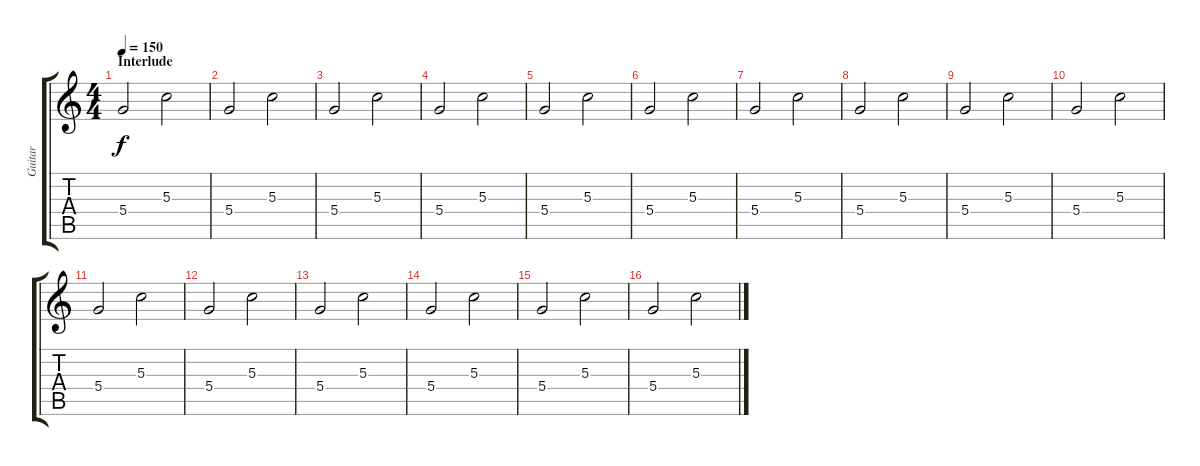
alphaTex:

\track ("Guitar" "Guitar") {instrument electricguitarclean}
\staff {score tabs}
\tuning (E4 B3 G3 D3 A2 E2) {hide}
\ts (4 4)
\section ("" "Interlude")
\tempo 150
\clef g2
\ks c
5.4.2{dy f} 5.3.2 |
5.4.2 5.3.2 |
5.4.2 5.3.2 |
5.4.2 5.3.2 |
5.4.2 5.3.2 |
5.4.2 5.3.2 |
5.4.2 5.3.2 |
5.4.2 5.3.2 |
5.4.2 5.3.2 |
5.4.2 5.3.2 |
5.4.2 5.3.2 |
5.4.2 5.3.2 |
5.4.2 5.3.2 |
5.4.2 5.3.2 |
5.4.2 5.3.2 |
5.4.2 5.3.2
